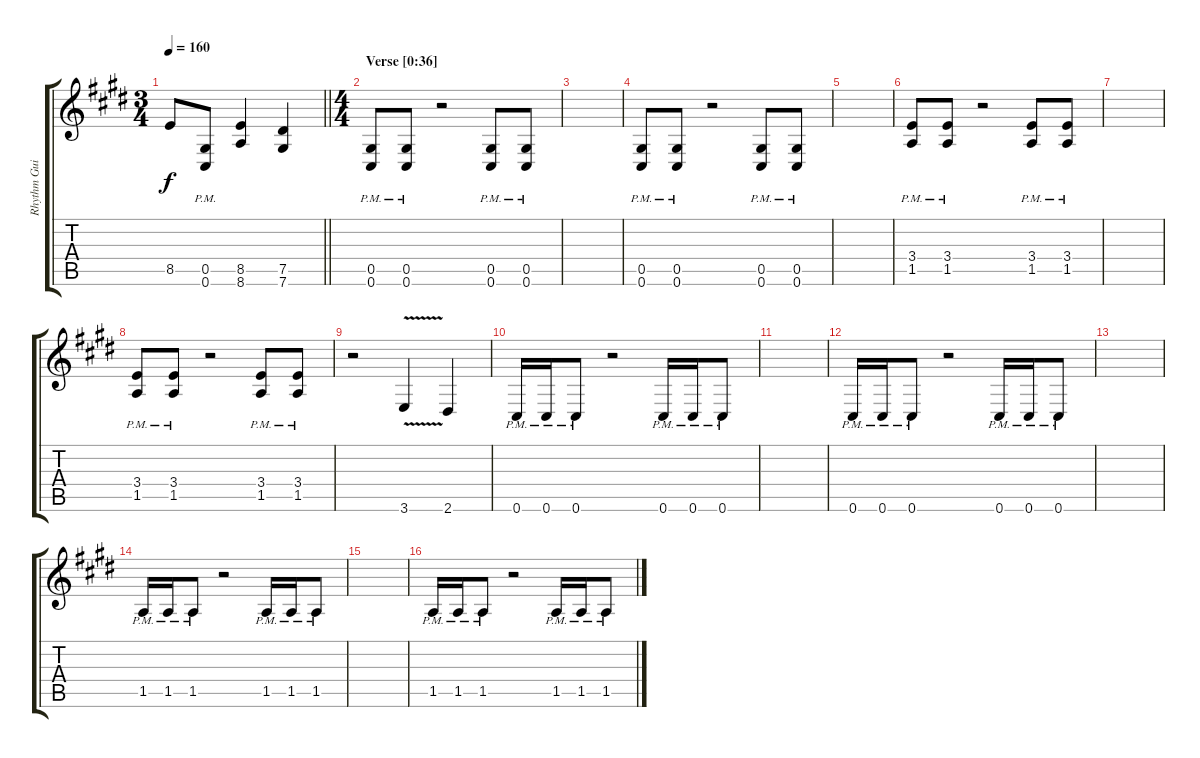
\track ("Rhythm Guitar I" "Rhythm Gui") {instrument distortionguitar}
\staff {score tabs}
\tuning (Eb4 Bb3 Gb3 Db3 Ab2 Db2) {hide}
\ts (3 4)
\tempo 160
\clef g2
\barLineRight lightlight
\ks c#minor
8.5.8{dy f} (0.5{pm} 0.6{pm}).8 (8.5 8.6).4 (7.5 7.6).4 |
\ts (4 4)
\section ("" "Verse [0:36]")
(0.5{pm} 0.6{pm}).8 (0.5{pm} 0.6{pm}).8 r.2 (0.5{pm} 0.6{pm}).8 (0.5{pm} 0.6{pm}).8 |
|
(0.5{pm} 0.6{pm}).8 (0.5{pm} 0.6{pm}).8 r.2 (0.5{pm} 0.6{pm}).8 (0.5{pm} 0.6{pm}).8 |
|
(3.4{pm} 1.5{pm}).8 (3.4{pm} 1.5{pm}).8 r.2 (3.4{pm} 1.5{pm}).8 (3.4{pm} 1.5{pm}).8 |
|
(3.4{pm} 1.5{pm}).8 (3.4{pm} 1.5{pm}).8 r.2 (3.4{pm} 1.5{pm}).8 (3.4{pm} 1.5{pm}).8 |
r.2 3.6{v}.4 2.6.4 |
0.6{pm}.16 0.6{pm}.16 0.6{pm}.8 r.2 0.6{pm}.16 0.6{pm}.16 0.6{pm}.8 |
|
0.6{pm}.16 0.6{pm}.16 0.6{pm}.8 r.2 0.6{pm}.16 0.6{pm}.16 0.6{pm}.8 |
|
1.5{pm}.16 1.5{pm}.16 1.5{pm}.8 r.2 1.5{pm}.16 1.5{pm}.16 1.5{pm}.8 |
|
1.5{pm}.16 1.5{pm}.16 1.5{pm}.8 r.2 1.5{pm}.16 1.5{pm}.16 1.5{pm}.8
